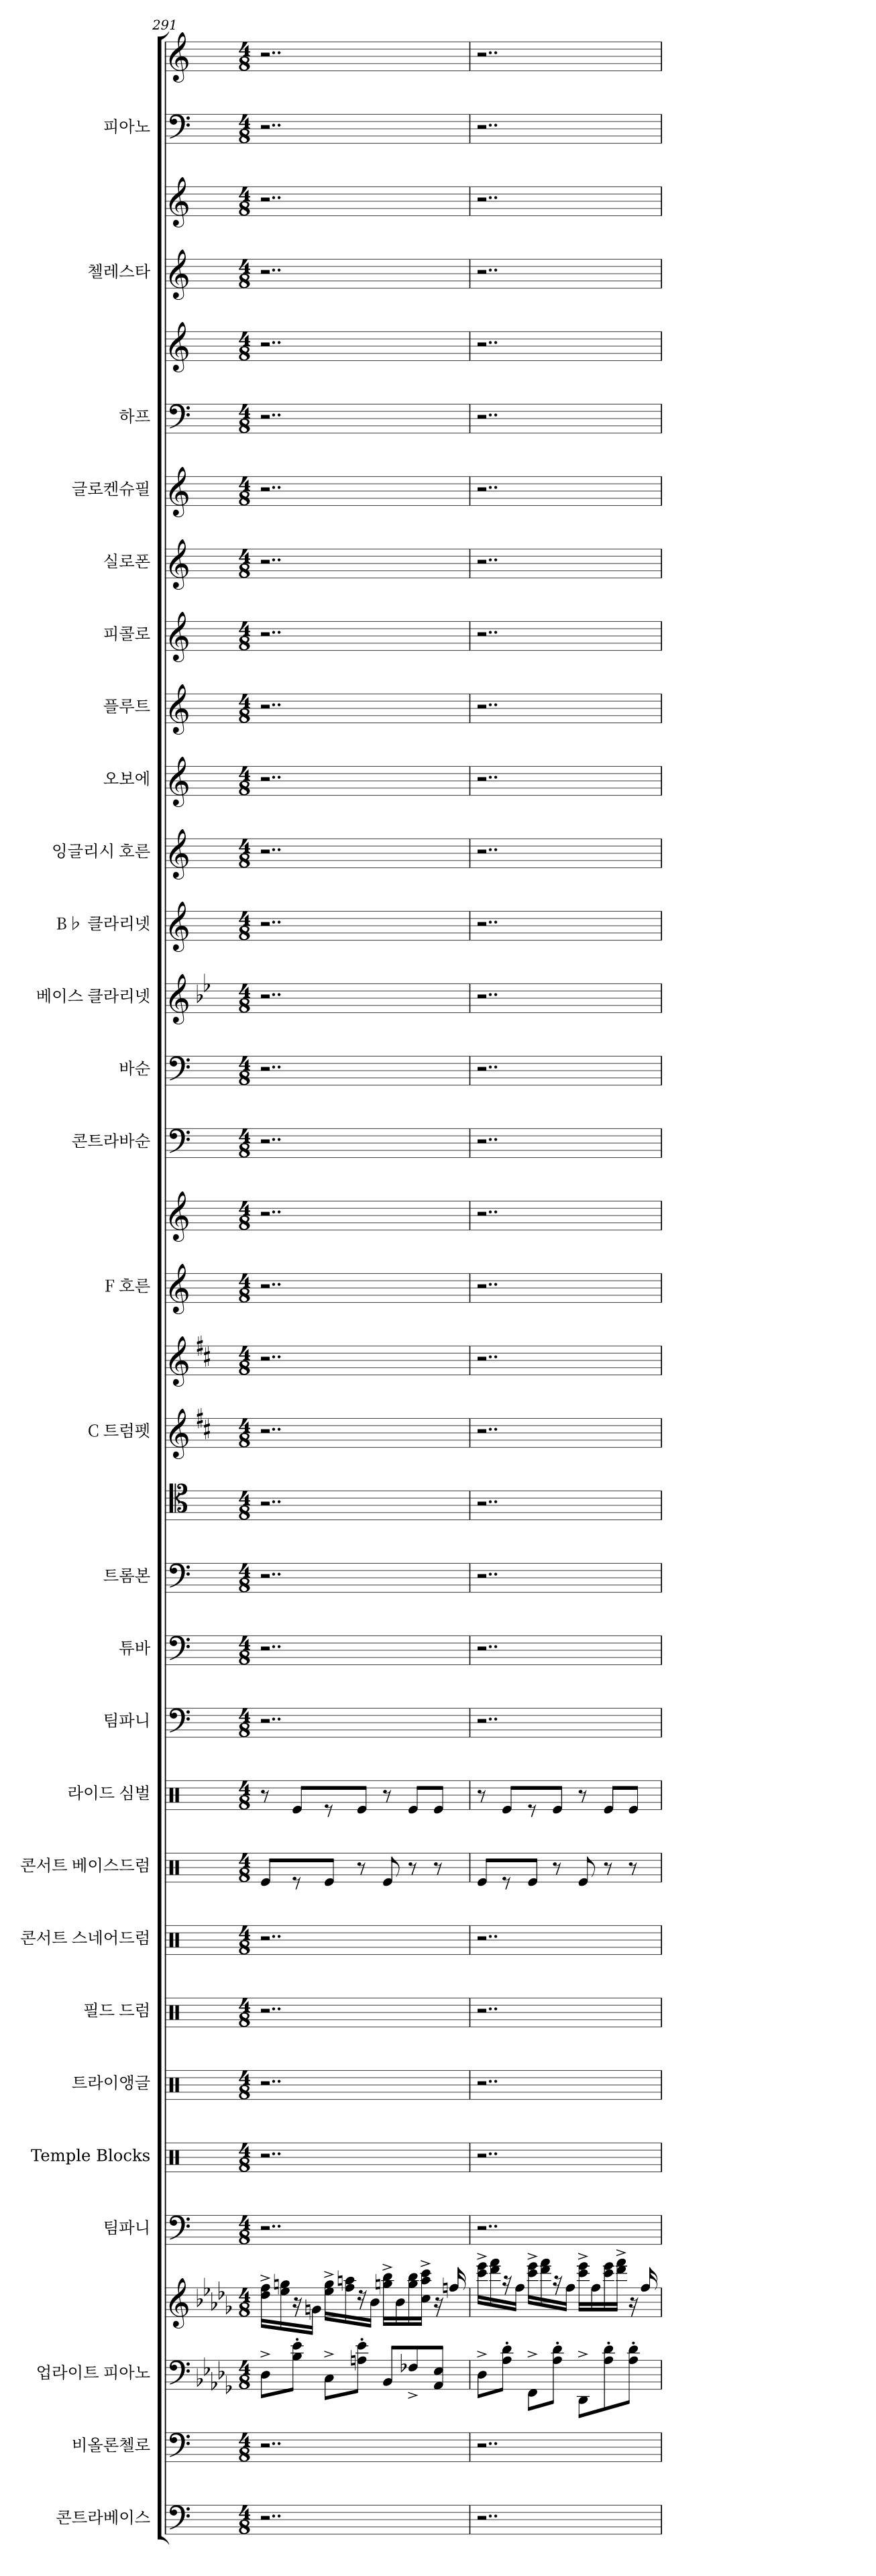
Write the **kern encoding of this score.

**kern	**kern	**kern	**kern	**kern	**kern	**kern	**kern	**kern	**kern	**kern	**kern	**kern	**kern	**kern	**kern	**kern	**kern	**kern	**kern	**kern	**kern	**kern	**kern	**kern	**kern	**kern	**kern	**kern	**kern	**kern	**kern	**kern	**kern	**kern
*part28	*part27	*part26	*part26	*part25	*part24	*part23	*part22	*part21	*part20	*part19	*part18	*part17	*part16	*part16	*part15	*part15	*part14	*part14	*part13	*part12	*part11	*part10	*part9	*part8	*part7	*part6	*part5	*part4	*part3	*part3	*part2	*part2	*part1	*part1
*staff35	*staff34	*staff33	*staff32	*staff31	*staff30	*staff29	*staff28	*staff27	*staff26	*staff25	*staff24	*staff23	*staff22	*staff21	*staff20	*staff19	*staff18	*staff17	*staff16	*staff15	*staff14	*staff13	*staff12	*staff11	*staff10	*staff9	*staff8	*staff7	*staff6	*staff5	*staff4	*staff3	*staff2	*staff1
*I"콘트라베이스	*I"비올론첼로	*I"업라이트 피아노	*	*I"팀파니	*I"Temple Blocks	*I"트라이앵글	*I"필드 드럼	*I"콘서트 스네어드럼	*I"콘서트 베이스드럼	*I"라이드 심벌	*I"팀파니	*I"튜바	*I"트롬본	*	*I"C 트럼펫	*	*I"F 호른	*	*I"콘트라바순	*I"바순	*I"베이스 클라리넷	*I"B♭ 클라리넷	*I"잉글리시 호른	*I"오보에	*I"플루트	*I"피콜로	*I"실로폰	*I"글로켄슈필	*I"하프	*	*I"첼레스타	*	*I"피아노	*
*	*	*	*	*	*I'Tmp. Bl.	*	*	*	*	*	*	*	*	*	*	*	*	*	*	*	*	*	*	*	*	*	*	*	*	*	*	*	*	*
*clefF4	*clefF4	*clefF4	*clefG2	*clefF4	*clefX	*clefX	*clefX	*clefX	*clefX	*clefX	*clefF4	*clefF4	*clefF4	*clefC4	*clefG2	*clefG2	*clefG2	*clefG2	*clefF4	*clefF4	*clefG2	*clefG2	*clefG2	*clefG2	*clefG2	*clefG2	*clefG2	*clefG2	*clefF4	*clefG2	*clefG2	*clefG2	*clefF4	*clefG2
*ITrd7c12	*	*	*	*	*	*	*	*	*	*	*	*	*	*	*ITrd1c2	*ITrd1c2	*ITrd4c7	*ITrd4c7	*ITrd7c12	*	*ITrd8c14	*ITrd1c2	*ITrd4c7	*	*	*ITrd-7c-12	*ITrd-7c-12	*ITrd-14c-24	*	*	*ITrd-7c-12	*ITrd-7c-12	*	*
*k[]	*k[]	*k[b-e-a-d-g-]	*k[b-e-a-d-g-]	*k[]	*k[]	*k[]	*k[]	*k[]	*k[]	*k[]	*k[]	*k[]	*k[]	*k[]	*k[]	*k[]	*k[b-]	*k[b-]	*k[]	*k[]	*k[b-e-]	*k[b-e-]	*k[b-]	*k[]	*k[]	*k[]	*k[]	*k[]	*k[]	*k[]	*k[]	*k[]	*k[]	*k[]
*M4/8+3/8	*M4/8+3/8	*M4/8+3/8	*M4/8+3/8	*M4/8+3/8	*M4/8+3/8	*M4/8+3/8	*M4/8+3/8	*M4/8+3/8	*M4/8+3/8	*M4/8+3/8	*M4/8+3/8	*M4/8+3/8	*M4/8+3/8	*M4/8+3/8	*M4/8+3/8	*M4/8+3/8	*M4/8+3/8	*M4/8+3/8	*M4/8+3/8	*M4/8+3/8	*M4/8+3/8	*M4/8+3/8	*M4/8+3/8	*M4/8+3/8	*M4/8+3/8	*M4/8+3/8	*M4/8+3/8	*M4/8+3/8	*M4/8+3/8	*M4/8+3/8	*M4/8+3/8	*M4/8+3/8	*M4/8+3/8	*M4/8+3/8
=291	=291	=291	=291	=291	=291	=291	=291	=291	=291	=291	=291	=291	=291	=291	=291	=291	=291	=291	=291	=291	=291	=291	=291	=291	=291	=291	=291	=291	=291	=291	=291	=291	=291	=291
2..r	2..r	8D-^\L	16dd-\^ 16ff\^LL	2..r	2..r	2..r	2..r	2..r	8Re/L	8r	2..r	2..r	2..r	2..r	2..r	2..r	2..r	2..r	2..r	2..r	2..r	2..r	2..r	2..r	2..r	2..r	2..r	2..r	2..r	2..r	2..r	2..r	2..r	2..r
.	.	.	16ee-\ 16ggn\	.	.	.	.	.	.	.	.	.	.	.	.	.	.	.	.	.	.	.	.	.	.	.	.	.	.	.	.	.	.	.
.	.	8B-\' 8e-\'J	16r	.	.	.	.	.	8r	8Re/L	.	.	.	.	.	.	.	.	.	.	.	.	.	.	.	.	.	.	.	.	.	.	.	.
.	.	.	16gn\JJ	.	.	.	.	.	.	.	.	.	.	.	.	.	.	.	.	.	.	.	.	.	.	.	.	.	.	.	.	.	.	.
.	.	8C^\L	16ee-\^ 16gg\^LL	.	.	.	.	.	8Re/J	8r	.	.	.	.	.	.	.	.	.	.	.	.	.	.	.	.	.	.	.	.	.	.	.	.
.	.	.	16ff\ 16aan\	.	.	.	.	.	.	.	.	.	.	.	.	.	.	.	.	.	.	.	.	.	.	.	.	.	.	.	.	.	.	.
.	.	8An\' 8e-\'J	16r	.	.	.	.	.	8r	8Re/J	.	.	.	.	.	.	.	.	.	.	.	.	.	.	.	.	.	.	.	.	.	.	.	.
.	.	.	16b-\JJ	.	.	.	.	.	.	.	.	.	.	.	.	.	.	.	.	.	.	.	.	.	.	.	.	.	.	.	.	.	.	.
.	.	8BB-/L	16ggn\^ 16bb-\^LL	.	.	.	.	.	8Re/	8r	.	.	.	.	.	.	.	.	.	.	.	.	.	.	.	.	.	.	.	.	.	.	.	.
.	.	.	16b-\	.	.	.	.	.	.	.	.	.	.	.	.	.	.	.	.	.	.	.	.	.	.	.	.	.	.	.	.	.	.	.
.	.	8F-X^/	16gg\ 16bb-\	.	.	.	.	.	8r	8Re/L	.	.	.	.	.	.	.	.	.	.	.	.	.	.	.	.	.	.	.	.	.	.	.	.
.	.	.	16cc\^ 16aa\^ 16ccc\^JJ	.	.	.	.	.	.	.	.	.	.	.	.	.	.	.	.	.	.	.	.	.	.	.	.	.	.	.	.	.	.	.
.	.	8AA-/ 8E-/J	16r	.	.	.	.	.	8r	8Re/J	.	.	.	.	.	.	.	.	.	.	.	.	.	.	.	.	.	.	.	.	.	.	.	.
.	.	.	16ffn/	.	.	.	.	.	.	.	.	.	.	.	.	.	.	.	.	.	.	.	.	.	.	.	.	.	.	.	.	.	.	.
!!LO:LB:g=z
=292	=292	=292	=292	=292	=292	=292	=292	=292	=292	=292	=292	=292	=292	=292	=292	=292	=292	=292	=292	=292	=292	=292	=292	=292	=292	=292	=292	=292	=292	=292	=292	=292	=292	=292
2..r	2..r	8D-^\L	16ccc\^ 16eee-\^LL	2..r	2..r	2..r	2..r	2..r	8Re/L	8r	2..r	2..r	2..r	2..r	2..r	2..r	2..r	2..r	2..r	2..r	2..r	2..r	2..r	2..r	2..r	2..r	2..r	2..r	2..r	2..r	2..r	2..r	2..r	2..r
.	.	.	16ddd-\ 16fff\	.	.	.	.	.	.	.	.	.	.	.	.	.	.	.	.	.	.	.	.	.	.	.	.	.	.	.	.	.	.	.
.	.	8A-\' 8d-\'J	16r	.	.	.	.	.	8r	8Re/L	.	.	.	.	.	.	.	.	.	.	.	.	.	.	.	.	.	.	.	.	.	.	.	.
.	.	.	16ff\JJ	.	.	.	.	.	.	.	.	.	.	.	.	.	.	.	.	.	.	.	.	.	.	.	.	.	.	.	.	.	.	.
.	.	8FF^\L	16ccc\^ 16eee-\^LL	.	.	.	.	.	8Re/J	8r	.	.	.	.	.	.	.	.	.	.	.	.	.	.	.	.	.	.	.	.	.	.	.	.
.	.	.	16ddd-\ 16fff\	.	.	.	.	.	.	.	.	.	.	.	.	.	.	.	.	.	.	.	.	.	.	.	.	.	.	.	.	.	.	.
.	.	8A-\' 8d-\'J	16r	.	.	.	.	.	8r	8Re/J	.	.	.	.	.	.	.	.	.	.	.	.	.	.	.	.	.	.	.	.	.	.	.	.
.	.	.	16ff\JJ	.	.	.	.	.	.	.	.	.	.	.	.	.	.	.	.	.	.	.	.	.	.	.	.	.	.	.	.	.	.	.
.	.	8DD-^\L	16ccc\^ 16eee-\^LL	.	.	.	.	.	8Re/	8r	.	.	.	.	.	.	.	.	.	.	.	.	.	.	.	.	.	.	.	.	.	.	.	.
.	.	.	16ff\	.	.	.	.	.	.	.	.	.	.	.	.	.	.	.	.	.	.	.	.	.	.	.	.	.	.	.	.	.	.	.
.	.	8A-\' 8d-\'	16ccc\ 16eee-\	.	.	.	.	.	8r	8Re/L	.	.	.	.	.	.	.	.	.	.	.	.	.	.	.	.	.	.	.	.	.	.	.	.
.	.	.	16ddd-\^ 16fff\^JJ	.	.	.	.	.	.	.	.	.	.	.	.	.	.	.	.	.	.	.	.	.	.	.	.	.	.	.	.	.	.	.
.	.	8A-\' 8d-\'J	16r	.	.	.	.	.	8r	8Re/J	.	.	.	.	.	.	.	.	.	.	.	.	.	.	.	.	.	.	.	.	.	.	.	.
.	.	.	16ff/	.	.	.	.	.	.	.	.	.	.	.	.	.	.	.	.	.	.	.	.	.	.	.	.	.	.	.	.	.	.	.
=	=	=	=	=	=	=	=	=	=	=	=	=	=	=	=	=	=	=	=	=	=	=	=	=	=	=	=	=	=	=	=	=	=	=
*-	*-	*-	*-	*-	*-	*-	*-	*-	*-	*-	*-	*-	*-	*-	*-	*-	*-	*-	*-	*-	*-	*-	*-	*-	*-	*-	*-	*-	*-	*-	*-	*-	*-	*-
